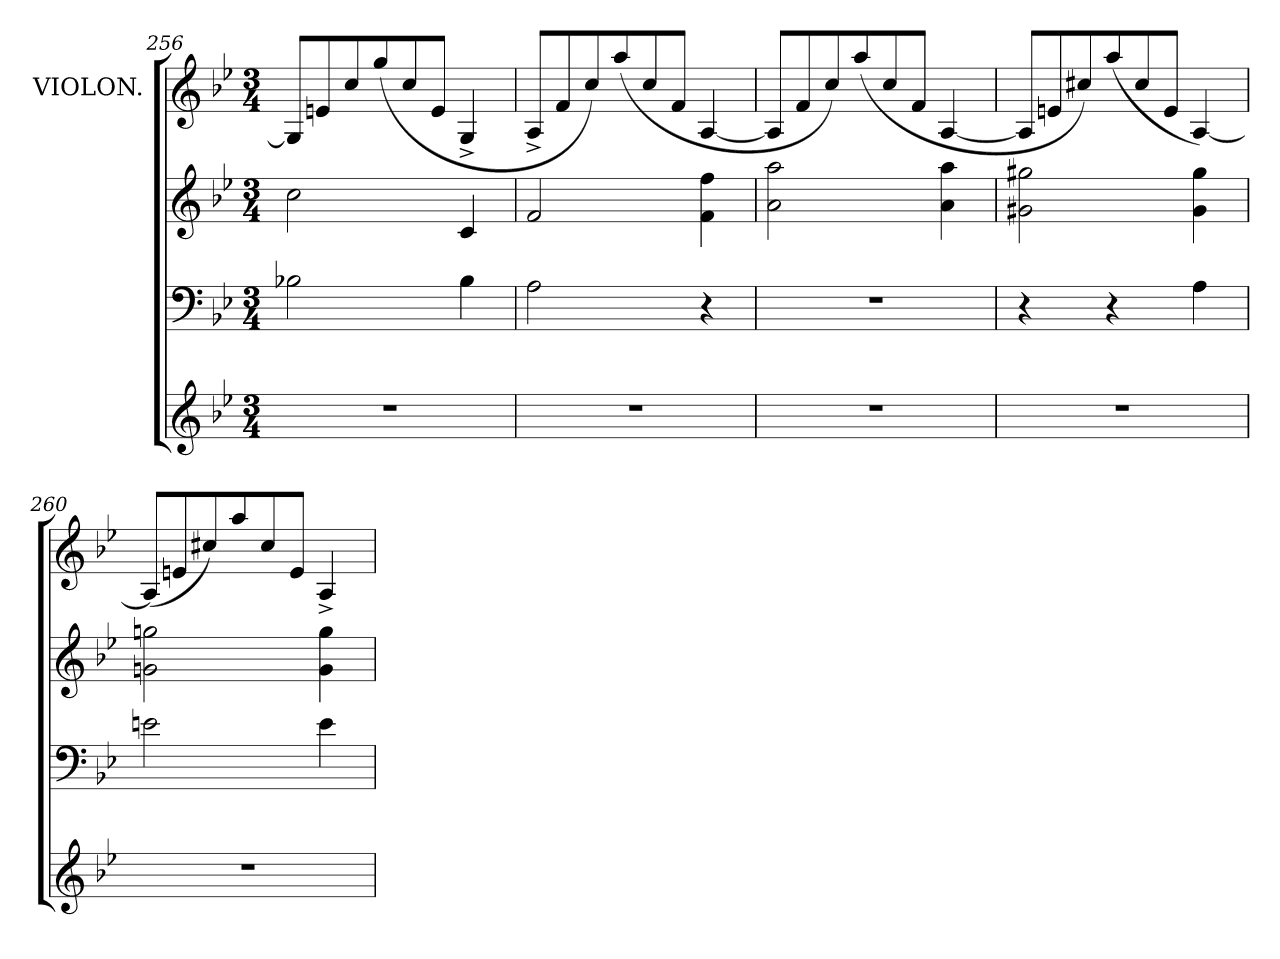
**kern	**kern	**kern	**kern
*part3	*part2	*part2	*part1
*staff4	*staff3	*staff2	*staff1
*	*	*	*I"VIOLON.
*clefG2	*clefF4	*clefG2	*clefG2
*k[b-e-]	*k[b-e-]	*k[b-e-]	*k[b-e-]
*B-:	*B-:	*B-:	*B-:
*M3/4	*M3/4	*M3/4	*M3/4
=256	=256	=256	=256
!LO:N:vis=1	!	!	!
*	*	*	*Xtuplet
2.r	2B-X\	2cc\	12G/L]
.	.	.	12en/
.	.	.	12cc/
.	.	.	(<12gg/
.	.	.	12cc/
.	.	.	12e/J
.	4B-\	4c/	4G^>/
=257	=257	=257	=257
!LO:N:vis=1	!	!	!
2.r	2A\	2f/	12A^>/L
.	.	.	12f/
.	.	.	12cc/)
.	.	.	(<12aa/
.	.	.	12cc/
.	.	.	12f/J
.	4r	4f\ 4ff\	[<4A/
=258	=258	=258	=258
!LO:N:vis=1	!LO:N:vis=1	!	!
2.r	2.r	2a\ 2aa\	12A/L]
.	.	.	12f/
.	.	.	12cc/)
.	.	.	(<12aa/
.	.	.	12cc/
.	.	.	12f/J
.	.	4a\ 4aa\	[<4A/
=259	=259	=259	=259
!LO:N:vis=1	!	!	!
2.r	4r	2g#X\ 2gg#X\	12A/L]
.	.	.	12en/
.	.	.	12cc#X/)
.	4r	.	(<12aa/
.	.	.	12cc#/
.	.	.	12e/J
.	4A\	4g#\ 4gg#\	[<4A/)
!!LO:LB:g=z
=260	=260	=260	=260
!LO:N:vis=1	!	!	!
2.r	2en\	2gn\ 2ggn\	(<12A/L]
.	.	.	12en/
.	.	.	12cc#X/)
.	.	.	12aa/
.	.	.	12cc#/
.	.	.	12e/J
.	4e\	4g\ 4gg\	4A^>/
=	=	=	=
*-	*-	*-	*-
